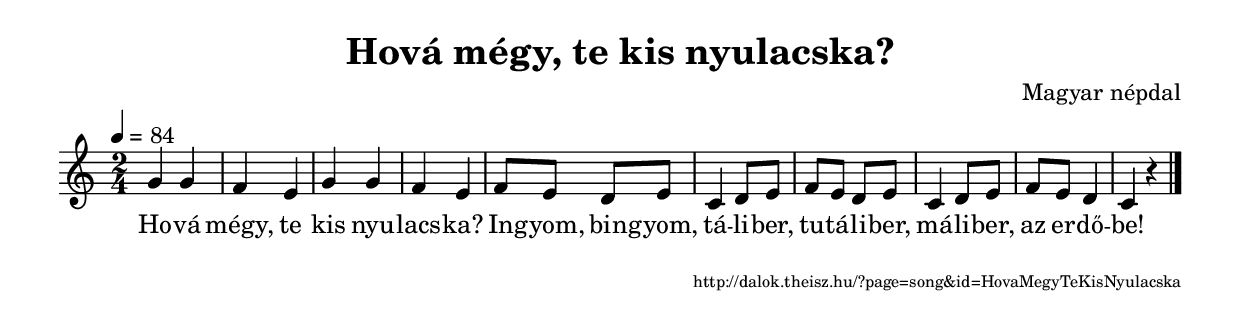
\version "2.10.33"


\header {
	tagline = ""	title = "Hová mégy, te kis nyulacska?"
	composer = "Magyar népdal"
}

VoiceA = { \key c \major \override Staff.TimeSignature #'style = #'()  \time 2/4 \tempo 4=84
	\relative f' { g4 g f e g g f e
f8 e d e c4 d8 e f e d e c4 d8 e
f e d4 c r \bar "|."
	}
}
SplitLyricsA = \lyricmode { 
Ho -- vá mégy, te kis nyu -- lacs -- ka?
In -- gyom, bin -- gyom, tá -- li -- ber,
tu -- tá -- li -- ber, má -- li -- ber,
az er -- dő -- be!
}
\score {
	<<
		\context Voice = songStaff { \VoiceA }
		\lyricsto "songStaff" \new Lyrics \SplitLyricsA
	>>
	\layout {
		indent = #0
	}
}

\score {
	<<
		\context Voice = songStaff { \VoiceA }
	>>
	\midi {
	}
}

\markup { \fill-line { \hspace #1 \super http://dalok.theisz.hu/?page=song&id=HovaMegyTeKisNyulacska } }

\paper {
}
